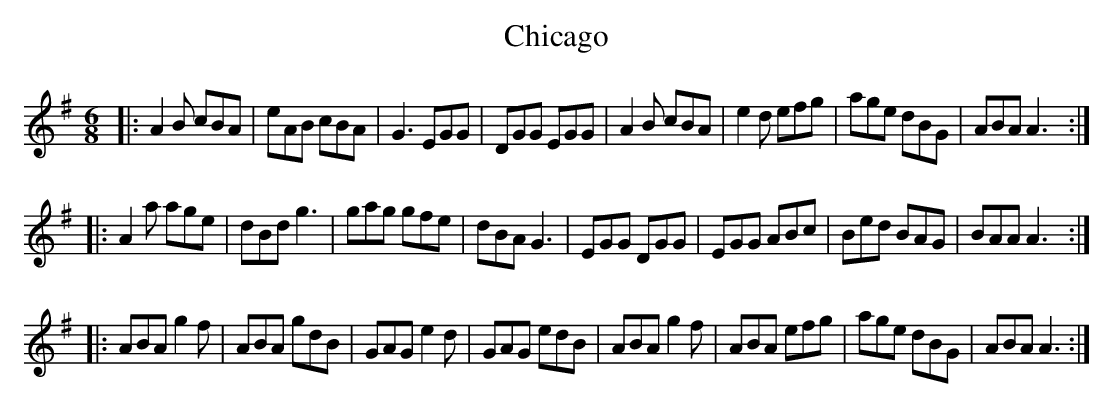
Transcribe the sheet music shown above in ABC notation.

X:1
T:Chicago
M:6/8
L:1/8
K:G %i.e. Am with 1 sharp
|:\
A2B cBA | eAB cBA | G3 EGG | DGG EGG |\
A2B cBA | e2d efg | age dBG | ABA A3 :|
|:\
A2a age | dBd g3 | gag gfe | dBA G3 |\
EGG DGG | EGG ABc | Bed BAG | BAA A3:|
|:\
ABA g2f | ABA gdB | GAG e2d | GAG edB |\
ABA g2f | ABA efg | age dBG | ABA A3:|
